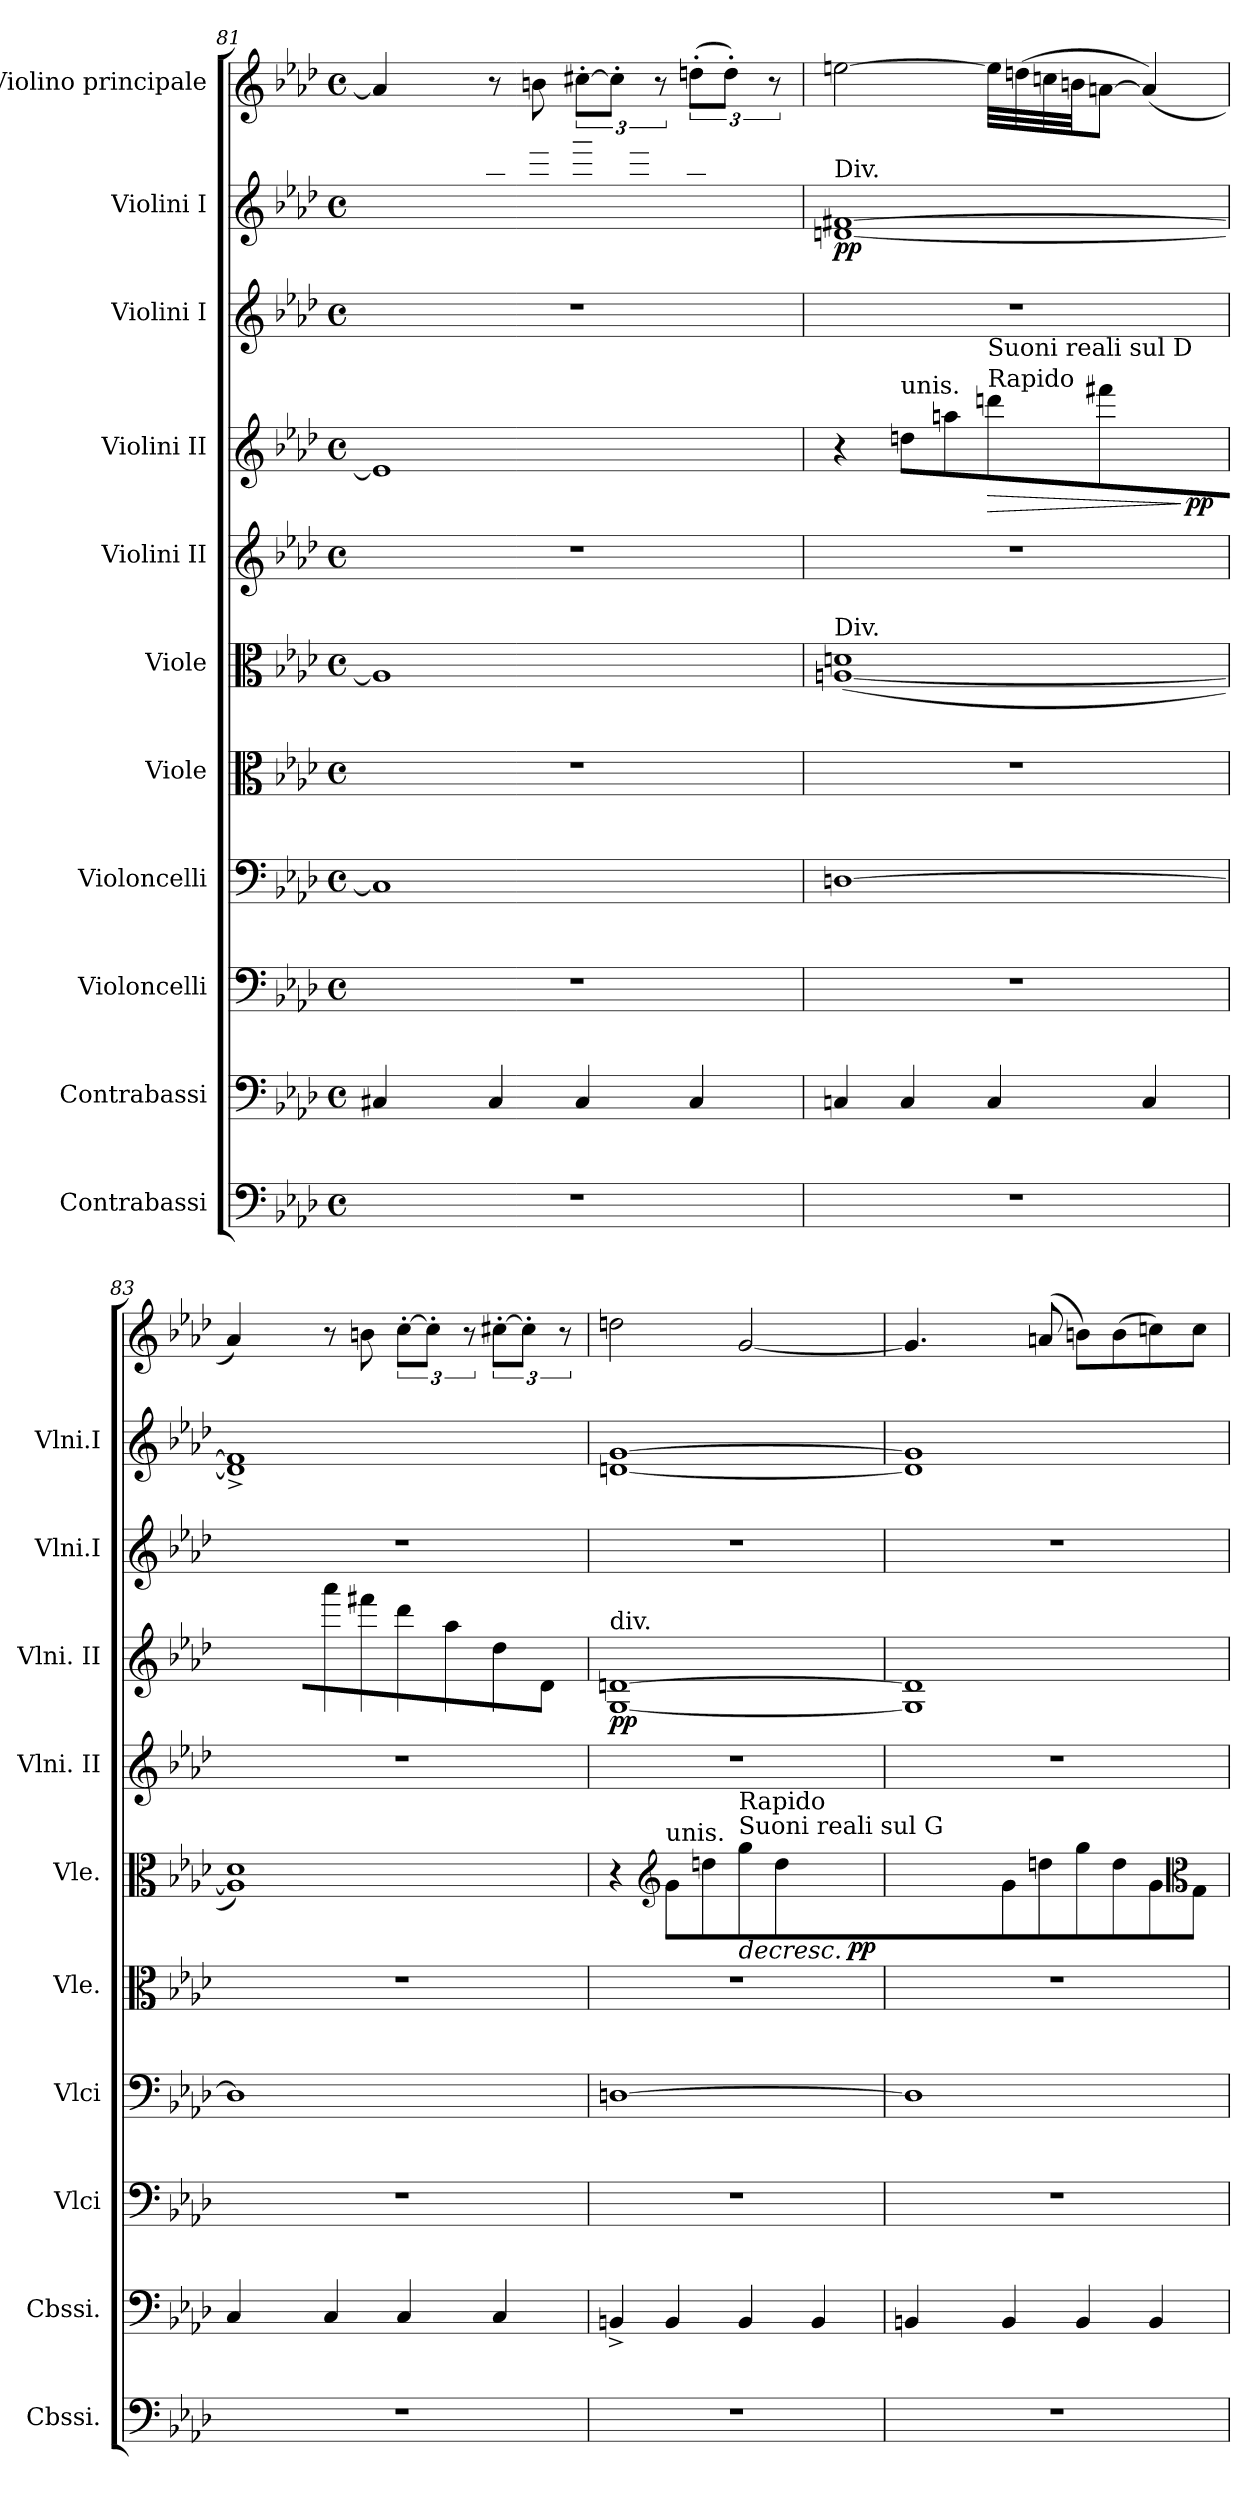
**kern	**kern	**kern	**kern	**kern	**kern	**dynam	**kern	**kern	**dynam	**kern	**kern	**dynam	**kern
*part11	*part10	*part9	*part8	*part7	*part6	*part6	*part5	*part4	*part4	*part3	*part2	*part2	*part1
*staff11	*staff10	*staff9	*staff8	*staff7	*staff6	*staff6	*staff5	*staff4	*staff4	*staff3	*staff2	*staff2	*staff1
*I"Contrabassi	*I"Contrabassi	*I"Violoncelli	*I"Violoncelli	*I"Viole	*I"Viole	*	*I"Violini II	*I"Violini II	*	*I"Violini I	*I"Violini I	*	*I"Violino principale
*I'Cbssi.	*I'Cbssi.	*I'Vlci	*I'Vlci	*I'Vle.	*I'Vle.	*	*I'Vlni. II	*I'Vlni. II	*	*I'Vlni.I	*I'Vlni.I	*	*
*clefF4	*clefF4	*clefF4	*clefF4	*clefC3	*clefC3	*	*clefG2	*clefG2	*	*clefG2	*clefG2	*	*clefG2
*ITrd7c12	*ITrd7c12	*	*	*	*	*	*	*	*	*	*	*	*
*k[b-e-a-d-]	*k[b-e-a-d-]	*k[b-e-a-d-]	*k[b-e-a-d-]	*k[b-e-a-d-]	*k[b-e-a-d-]	*	*k[b-e-a-d-]	*k[b-e-a-d-]	*	*k[b-e-a-d-]	*k[b-e-a-d-]	*	*k[b-e-a-d-]
*M4/4	*M4/4	*M4/4	*M4/4	*M4/4	*M4/4	*	*M4/4	*M4/4	*	*M4/4	*M4/4	*	*M4/4
*met(c)	*met(c)	*met(c)	*met(c)	*met(c)	*met(c)	*	*met(c)	*met(c)	*	*met(c)	*met(c)	*	*met(c)
=81	=81	=81	=81	=81	=81	=81	=81	=81	=81	=81	=81	=81	=81
1r	4CC#X/	1r	1C#]	1r	1A]	.	1r	1e]	.	1r	16ryy	.	4a/]
.	.	.	.	.	.	.	.	.	.	.	16ryy	.	.
.	.	.	.	.	.	.	.	.	.	.	16ryy	.	.
.	.	.	.	.	.	.	.	.	.	.	16ryy	.	.
.	4CC#/	.	.	.	.	.	.	.	.	.	8aa-\	.	8r
.	.	.	.	.	.	.	.	.	.	.	8eee-\	.	8bn\
.	4CC#/	.	.	.	.	.	.	.	.	.	8aaa-\	.	[12cc#X'\L
.	.	.	.	.	.	.	.	.	.	.	.	.	12cc#'\J]
.	.	.	.	.	.	.	.	.	.	.	8eee-\	.	.
.	.	.	.	.	.	.	.	.	.	.	.	.	12r
.	4CC#/	.	.	.	.	.	.	.	.	.	8aa-\	.	(>12ddn'\L
.	.	.	.	.	.	.	.	.	.	.	.	.	12dd'\J)
.	.	.	.	.	.	.	.	.	.	.	8a-\J	.	.
.	.	.	.	.	.	.	.	.	.	.	.	.	12r
!!LO:LB:g=z
=82	=82	=82	=82	=82	=82	=82	=82	=82	=82	=82	=82	=82	=82
!	!	!	!	!	!	!	!	!	!	!	!LO:TX:a:t=Div.	!	!
!	!	!	!	!	!LO:TX:a:t=Div.	!	!	!	!	!	!	!	!
!	!	!	!	!	!	!	!	!	!	!	!	!LO:DY:b	!
1r	4CCn/	1r	[1Dn	1r	(>[1An 1dn	.	1r	4r	.	1r	[1dn [1f#X	pp	[2een\
!	!	!	!	!	!	!	!	!LO:TX:a:t=unis.	!	!	!	!	!
.	4CC/	.	.	.	.	.	.	8ddn\L	.	.	.	.	.
!	!	!	!	!	!	!	!	!	!LO:DY:b	!	!	!	!
!	!	!	!	!	!	!	!	!	!LO:DY:n=1:b	!	!	!	!
.	.	.	.	.	.	.	.	8aan\	other-dynamics f	.	.	.	.
!	!	!	!	!	!	!	!	!LO:TX:a:t=Suoni reali sul D	!	!	!	!	!
!	!	!	!	!	!	!	!	!LO:TX:a:t=Rapido	!	!	!	!	!
!	!	!	!	!	!	!	!	!	!LO:HP:b	!	!	!	!
.	4CC/	.	.	.	.	.	.	8dddn\	>	.	.	.	32ee\LLL]
.	.	.	.	.	.	.	.	.	.	.	.	.	(>32ddn\
.	.	.	.	.	.	.	.	.	.	.	.	.	32ccn\
.	.	.	.	.	.	.	.	.	.	.	.	.	32bn\JJ
.	.	.	.	.	.	.	.	8fff#X\	.	.	.	.	[8an\J
.	4CC/	.	.	.	.	.	.	8aaan\yy	.	.	.	.	(>4a/])
!	!	!	!	!	!	!	!	!	!LO:DY:n=2:b	!	!	!	!
.	.	.	.	.	.	.	.	8f\yy	] pp	.	.	.	.
=83	=83	=83	=83	=83	=83	=83	=83	=83	=83	=83	=83	=83	=83
1r	4CC/	1r	1D]	1r	1A] 1d-)	.	1r	16ryy	.	1r	1d]^ 1f#]^	.	4a-/)
.	.	.	.	.	.	.	.	16ryy	.	.	.	.	.
.	.	.	.	.	.	.	.	16ryy	.	.	.	.	.
.	.	.	.	.	.	.	.	16ryy	.	.	.	.	.
.	4CC/	.	.	.	.	.	.	8aaa-\	.	.	.	.	8r
.	.	.	.	.	.	.	.	8fff#X\	.	.	.	.	8bn\
.	4CC/	.	.	.	.	.	.	8ddd-\	.	.	.	.	[12cc'\L
.	.	.	.	.	.	.	.	.	.	.	.	.	12cc'\J]
.	.	.	.	.	.	.	.	8aa-\	.	.	.	.	.
.	.	.	.	.	.	.	.	.	.	.	.	.	12r
.	4CC/	.	.	.	.	.	.	8dd-\	.	.	.	.	[12cc#X'\L
.	.	.	.	.	.	.	.	.	.	.	.	.	12cc#'\J]
.	.	.	.	.	.	.	.	8d-\J	.	.	.	.	.
.	.	.	.	.	.	.	.	.	.	.	.	.	12r
=84	=84	=84	=84	=84	=84	=84	=84	=84	=84	=84	=84	=84	=84
!	!	!	!	!	!	!	!	!LO:TX:a:t=div.	!	!	!	!	!
!	!	!	!	!	!	!	!	!	!LO:DY:b	!	!	!	!
1r	4BBBn^/	1r	[1Dn	1r	4r	.	1r	[1G [1dn	pp	1r	[1dn [1g	.	2ddn\
*	*	*	*	*	*clefG2	*	*	*	*	*	*	*	*
!	!	!	!	!	!LO:TX:a:t=unis.	!	!	!	!	!	!	!	!
.	4BBB/	.	.	.	8g\L	.	.	.	.	.	.	.	.
!	!	!	!	!	!	!LO:DY:b	!	!	!	!	!	!	!
!	!	!	!	!	!	!LO:DY:n=1:b	!	!	!	!	!	!	!
.	.	.	.	.	8ddn\	other-dynamics f	.	.	.	.	.	.	.
!	!	!	!	!	!LO:TX:a:t=Suoni reali sul G	!	!	!	!	!	!	!	!
!	!	!	!	!	!LO:TX:a:t=Rapido	!	!	!	!	!	!	!	!
!	!	!	!	!	!	!LO:HP:b	!	!	!	!	!	!	!
.	4BBB/	.	.	.	8gg\	>	.	.	.	.	.	.	[2g/
.	.	.	.	.	8dd\	.	.	.	.	.	.	.	.
.	4BBB/	.	.	.	8Bn\yy	.	.	.	.	.	.	.	.
!	!	!	!	!	!	!LO:DY:n=2:b	!	!	!	!	!	!	!
.	.	.	.	.	8B\yy	pp	.	.	.	.	.	.	.
.	.	.	.	.	.	]	.	.	.	.	.	.	.
=85	=85	=85	=85	=85	=85	=85	=85	=85	=85	=85	=85	=85	=85
1r	4BBBn/	1r	1D]	1r	16ryy	.	1r	1G] 1d]	.	1r	1d] 1g]	.	4.g/]
.	.	.	.	.	16ryy	.	.	.	.	.	.	.	.
.	.	.	.	.	16ryy	.	.	.	.	.	.	.	.
.	.	.	.	.	16ryy	.	.	.	.	.	.	.	.
.	4BBB/	.	.	.	8g\	.	.	.	.	.	.	.	.
.	.	.	.	.	8ddn\	.	.	.	.	.	.	.	(>8an/
.	4BBB/	.	.	.	8gg\	.	.	.	.	.	.	.	8bn\L)
.	.	.	.	.	8dd\	.	.	.	.	.	.	.	(>8b\
.	4BBB/	.	.	.	8g\	.	.	.	.	.	.	.	8ccn\)
*	*	*	*	*	*clefC3	*	*	*	*	*	*	*	*
.	.	.	.	.	8G\J	.	.	.	.	.	.	.	8cc\J
=	=	=	=	=	=	=	=	=	=	=	=	=	=
*-	*-	*-	*-	*-	*-	*-	*-	*-	*-	*-	*-	*-	*-
